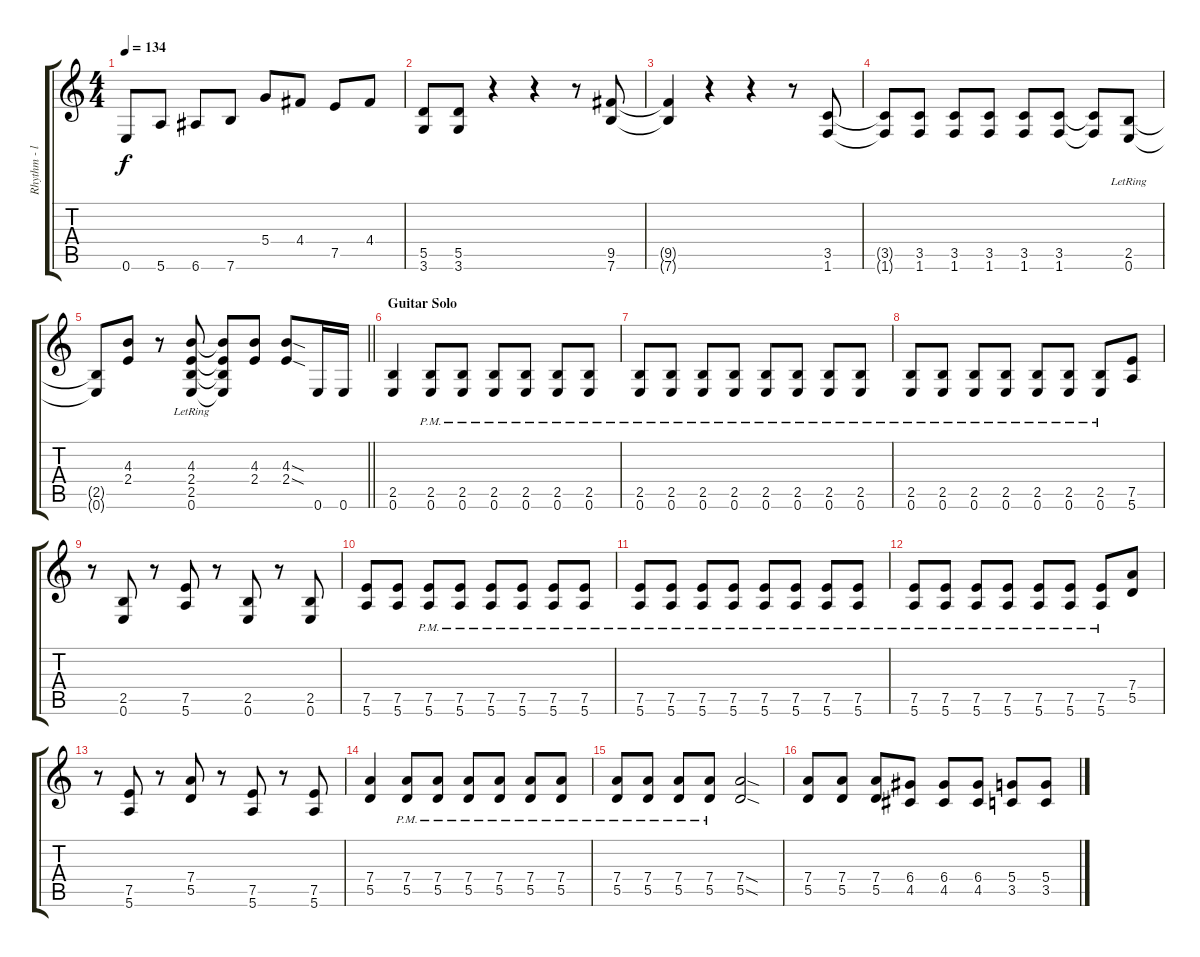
\track ("Rhythm - left" "Rhythm - l") {instrument distortionguitar}
\staff {score tabs}
\tuning (E4 B3 G3 D3 A2 E2) {hide}
\ts (4 4)
\tempo 134
\clef g2
\ks c
0.6{t}.8{dy f} 5.6.8 6.6.8 7.6.8 5.4.8 4.4.8 7.5.8 4.4.8 |
(5.5 3.6).8 (5.5 3.6).8 r.4 r.4 r.8 (9.5 7.6).8 |
(9.5{t} 7.6{t}).4 r.4 r.4 r.8 (3.5 1.6).8 |
(3.5{t} 1.6{t}).8 (3.5 1.6).8 (3.5 1.6).8 (3.5 1.6).8 (3.5 1.6).8 (3.5 1.6).8 (3.5{t} 1.6{t}).8 (2.5{lr} 0.6{lr}).8 |
\barLineRight lightlight
(2.5{t} 0.6{t}).8 (4.3 2.4).8 r.8 (4.3{lr} 2.4{lr} 2.5{lr} 0.6{lr}).8 (4.3{t} 2.4{t} 2.5{t} 0.6{t}).8 (4.3 2.4).8 (4.3{sod} 2.4{sod}).8 0.6.16 0.6.16 |
\section ("" "Guitar Solo")
(2.5 0.6).4 (2.5{pm} 0.6{pm}).8 (2.5{pm} 0.6{pm}).8 (2.5{pm} 0.6{pm}).8 (2.5{pm} 0.6{pm}).8 (2.5{pm} 0.6{pm}).8 (2.5{pm} 0.6{pm}).8 |
(2.5{pm} 0.6{pm}).8 (2.5{pm} 0.6{pm}).8 (2.5{pm} 0.6{pm}).8 (2.5{pm} 0.6{pm}).8 (2.5{pm} 0.6{pm}).8 (2.5{pm} 0.6{pm}).8 (2.5{pm} 0.6{pm}).8 (2.5{pm} 0.6{pm}).8 |
(2.5{pm} 0.6{pm}).8 (2.5{pm} 0.6{pm}).8 (2.5{pm} 0.6{pm}).8 (2.5{pm} 0.6{pm}).8 (2.5{pm} 0.6{pm}).8 (2.5{pm} 0.6{pm}).8 (2.5{pm} 0.6{pm}).8 (7.5 5.6).8 |
r.8 (2.5 0.6).8 r.8 (7.5 5.6).8 r.8 (2.5 0.6).8 r.8 (2.5 0.6).8 |
(7.5 5.6).8 (7.5 5.6).8 (7.5{pm} 5.6{pm}).8 (7.5{pm} 5.6{pm}).8 (7.5{pm} 5.6{pm}).8 (7.5{pm} 5.6{pm}).8 (7.5{pm} 5.6{pm}).8 (7.5{pm} 5.6{pm}).8 |
(7.5{pm} 5.6{pm}).8 (7.5{pm} 5.6{pm}).8 (7.5{pm} 5.6{pm}).8 (7.5{pm} 5.6{pm}).8 (7.5{pm} 5.6{pm}).8 (7.5{pm} 5.6{pm}).8 (7.5{pm} 5.6{pm}).8 (7.5{pm} 5.6{pm}).8 |
(7.5{pm} 5.6{pm}).8 (7.5{pm} 5.6{pm}).8 (7.5{pm} 5.6{pm}).8 (7.5{pm} 5.6{pm}).8 (7.5{pm} 5.6{pm}).8 (7.5{pm} 5.6{pm}).8 (7.5{pm} 5.6{pm}).8 (7.4 5.5).8 |
r.8 (7.5 5.6).8 r.8 (7.4 5.5).8 r.8 (7.5 5.6).8 r.8 (7.5 5.6).8 |
(7.4 5.5).4 (7.4{pm} 5.5{pm}).8 (7.4{pm} 5.5{pm}).8 (7.4{pm} 5.5{pm}).8 (7.4{pm} 5.5{pm}).8 (7.4{pm} 5.5{pm}).8 (7.4{pm} 5.5{pm}).8 |
(7.4{pm} 5.5{pm}).8 (7.4{pm} 5.5{pm}).8 (7.4{pm} 5.5{pm}).8 (7.4{pm} 5.5{pm}).8 (7.4{sod} 5.5{sod}).2 |
(7.4 5.5).8 (7.4 5.5).8 (7.4 5.5).8 (6.4 4.5).8 (6.4 4.5).8 (6.4 4.5).8 (5.4 3.5).8 (5.4 3.5).8
